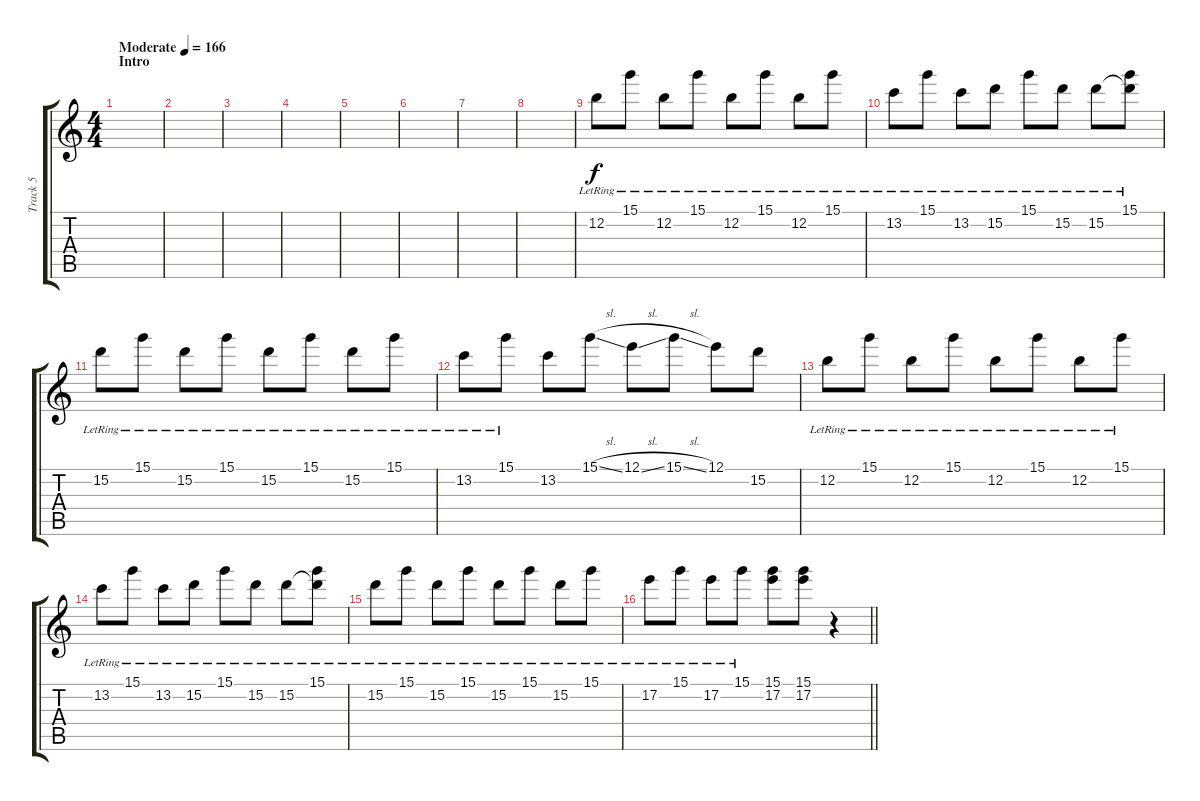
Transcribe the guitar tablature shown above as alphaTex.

\track ("Track 5" "Track 5") {instrument electricguitarjazz}
\staff {score tabs}
\tuning (E4 B3 G3 D3 A2 D2) {hide}
\ts (4 4)
\section ("" "Intro")
\tempo (166 "Moderate")
\clef g2
\ks c
|
|
|
|
|
|
|
|
12.2{lr}.8 15.1{lr}.8 12.2{lr}.8 15.1{lr}.8 12.2{lr}.8 15.1{lr}.8 12.2{lr}.8 15.1{lr}.8 |
13.2{lr}.8 15.1{lr}.8 13.2{lr}.8 15.2{lr}.8 15.1{lr}.8 15.2{lr}.8 15.2{lr}.8 (15.1{lr} 15.2{t}).8 |
15.2{lr}.8 15.1{lr}.8 15.2{lr}.8 15.1{lr}.8 15.2{lr}.8 15.1{lr}.8 15.2{lr}.8 15.1{lr}.8 |
13.2{lr}.8 15.1{lr}.8 13.2.8 15.1{sl}.8 12.1{sl}.8 15.1{sl}.8 12.1.8 15.2.8 |
12.2{lr}.8 15.1{lr}.8 12.2{lr}.8 15.1{lr}.8 12.2{lr}.8 15.1{lr}.8 12.2{lr}.8 15.1{lr}.8 |
13.2{lr}.8 15.1{lr}.8 13.2{lr}.8 15.2{lr}.8 15.1{lr}.8 15.2{lr}.8 15.2{lr}.8 (15.1{lr} 15.2{t}).8 |
15.2{lr}.8 15.1{lr}.8 15.2{lr}.8 15.1{lr}.8 15.2{lr}.8 15.1{lr}.8 15.2{lr}.8 15.1{lr}.8 |
\barLineRight lightlight
17.2{lr}.8 15.1{lr}.8 17.2{lr}.8 15.1{lr}.8 (15.1 17.2).8 (15.1 17.2).8 r.4
